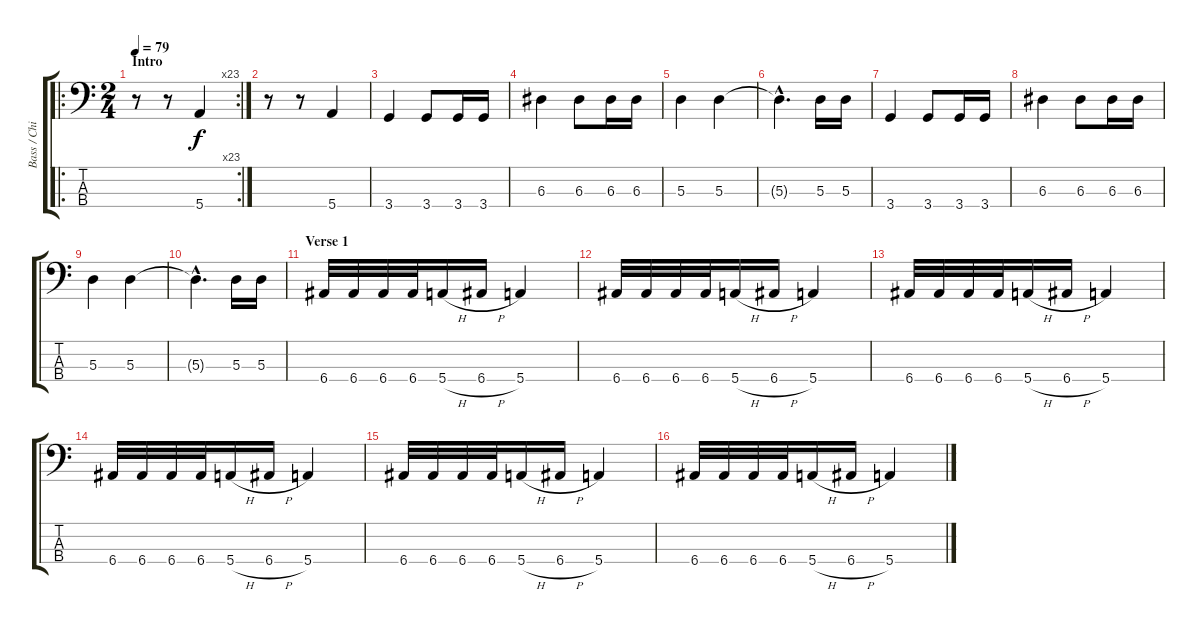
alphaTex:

\track ("Bass / Chi Cheng" "Bass / Chi") {instrument electricbassfinger}
\staff {score tabs}
\tuning (G2 D2 A1 E1) {hide}
\ro
\rc 23
\ts (2 4)
\section ("" "Intro")
\tempo 79
\clef f4
\ks c
r.8{dy f instrument electricbassfinger} r.8 5.4.4 |
r.8 r.8 5.4.4 |
3.4.4 3.4.8 3.4.16 3.4.16 |
6.3.4 6.3.8 6.3.16 6.3.16 |
5.3.4 5.3.4 |
5.3{hac t}.4{d} 5.3.16 5.3.16 |
3.4.4 3.4.8 3.4.16 3.4.16 |
6.3.4 6.3.8 6.3.16 6.3.16 |
5.3.4 5.3.4 |
5.3{hac t}.4{d} 5.3.16 5.3.16 |
\section ("" "Verse 1")
6.4.32 6.4.32 6.4.32 6.4.32 5.4{h}.16 6.4{h}.16 5.4.4 |
6.4.32 6.4.32 6.4.32 6.4.32 5.4{h}.16 6.4{h}.16 5.4.4 |
6.4.32 6.4.32 6.4.32 6.4.32 5.4{h}.16 6.4{h}.16 5.4.4 |
6.4.32 6.4.32 6.4.32 6.4.32 5.4{h}.16 6.4{h}.16 5.4.4 |
6.4.32 6.4.32 6.4.32 6.4.32 5.4{h}.16 6.4{h}.16 5.4.4 |
6.4.32 6.4.32 6.4.32 6.4.32 5.4{h}.16 6.4{h}.16 5.4.4
